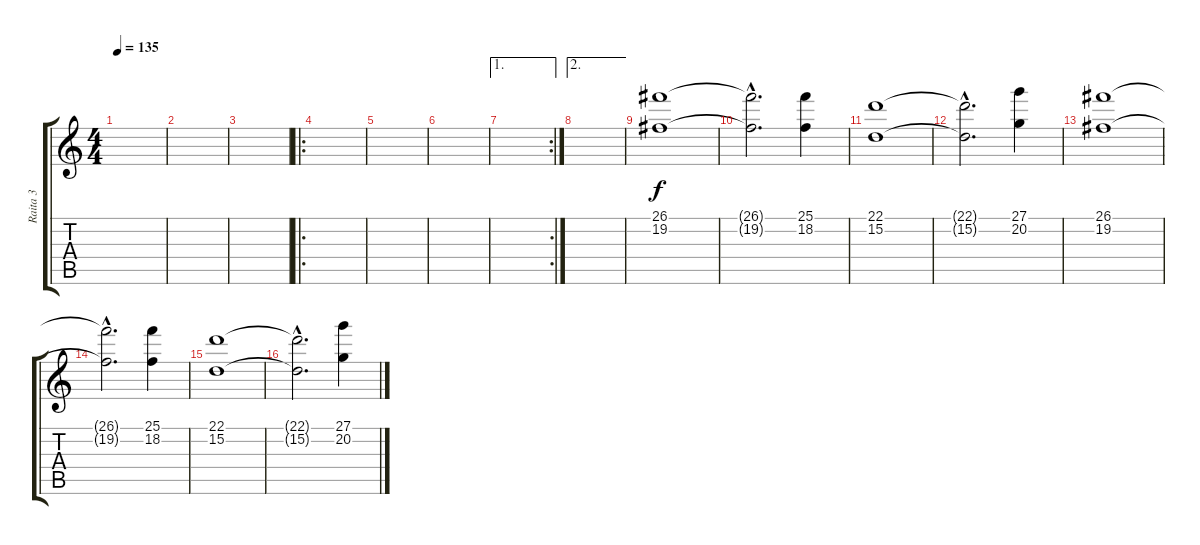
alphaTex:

\track ("Raita 3" "Raita 3") {instrument synthstrings1}
\staff {score tabs}
\tuning (E4 B3 G3 D3 A2 D2) {hide}
\ts (4 4)
\tempo 135
\clef g2
\ks c
|
|
|
\ro
|
|
|
\ae 1
\rc 2
|
\ae 2
|
(26.1 19.2).1 |
(26.1{hac t} 19.2{hac t}).2{d} (25.1 18.2).4 |
(22.1 15.2).1 |
(22.1{hac t} 15.2{hac t}).2{d} (27.1 20.2).4 |
(26.1 19.2).1 |
(26.1{hac t} 19.2{hac t}).2{d} (25.1 18.2).4 |
(22.1 15.2).1 |
(22.1{hac t} 15.2{hac t}).2{d} (27.1 20.2).4
